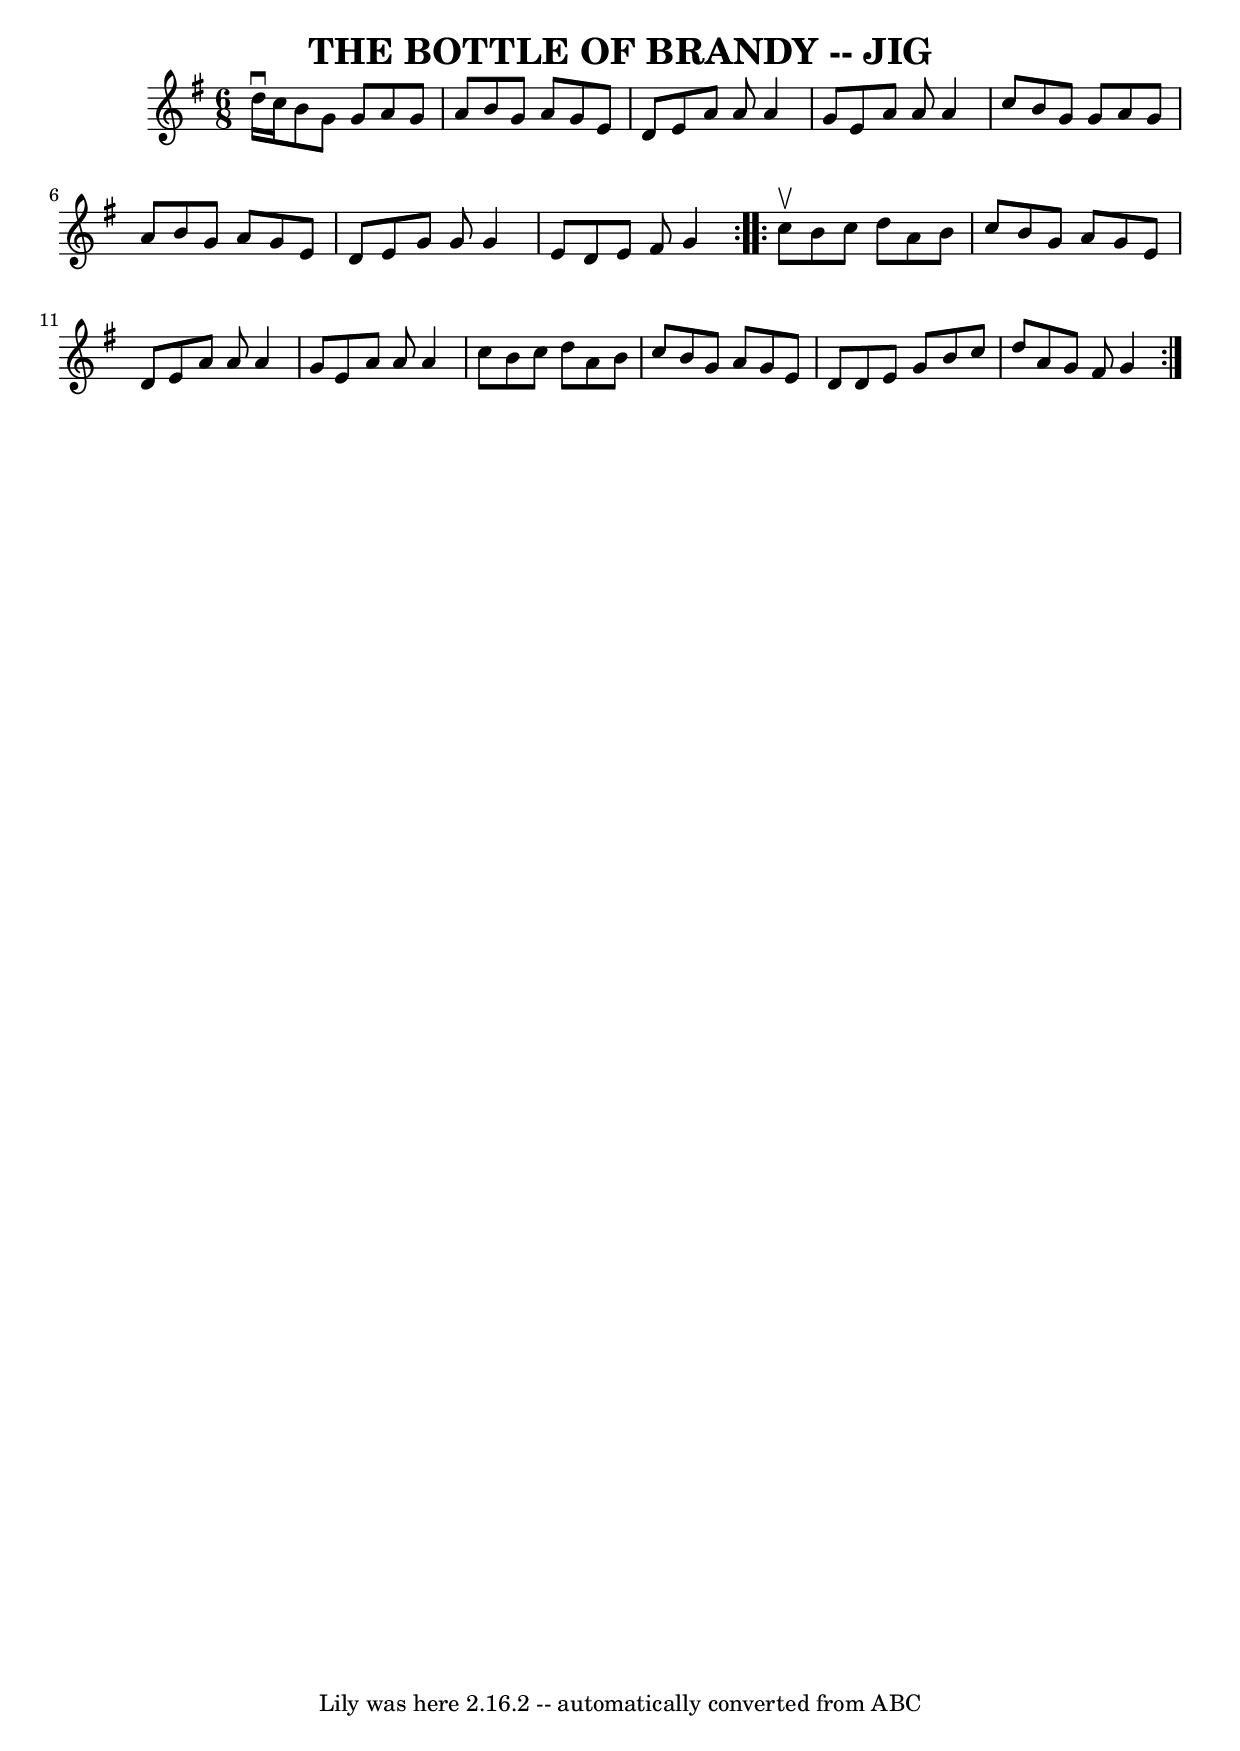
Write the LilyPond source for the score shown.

\version "2.16.2"
\include "Mammoth.ily"
\header {
  %% book = "Ryan's Mammoth Collection of Fiddle Tunes"
  crossRefNumber = "1"
  footnotes = ""
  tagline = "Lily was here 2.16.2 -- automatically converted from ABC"
  title = "THE BOTTLE OF BRANDY -- JIG"

}
voicedefault =  {



  \repeat volta 2 {

    \time 6/8 
    \key g \major
 d''16^\downbow c''16        |
    b'8 g'8  
    g'8 a'8 g'8 a'8    |
    b'8 g'8 a'8 g'8 e'8 d'8 
    |
    e'8 a'8 a'8 a'4 g'8    |
    e'8 a'8 a'8   
    a'4 c''8        |
    b'8 g'8 g'8 a'8 g'8 a'8    
    |
    b'8 g'8 a'8 g'8 e'8 d'8    |
    e'8 g'8    
    g'8 g'4 e'8    |
    d'8 e'8 fis'8 g'4    
  }     

  \repeat volta 2 {
    c''8^\upbow       |
    b'8 c''8 d''8 a'8    
    b'8 c''8    |
    b'8 g'8 a'8 g'8 e'8 d'8    |
    
    e'8 a'8 a'8 a'4 g'8    |
    e'8 a'8 a'8 a'4 c''8  
    |
    b'8 c''8 d''8 a'8 b'8 c''8    |
    b'8    
    g'8 a'8 g'8 e'8 d'8    |
    d'8 e'8 g'8 b'8 c''8  
    d''8    |
    a'8 g'8 fis'8 g'4    
  }   

}

\score{
  <<

    \context Staff="default"
    {
      \voicedefault 
      
    }

  >>
  \layout {
    
  }
  \midi {
  }

}
